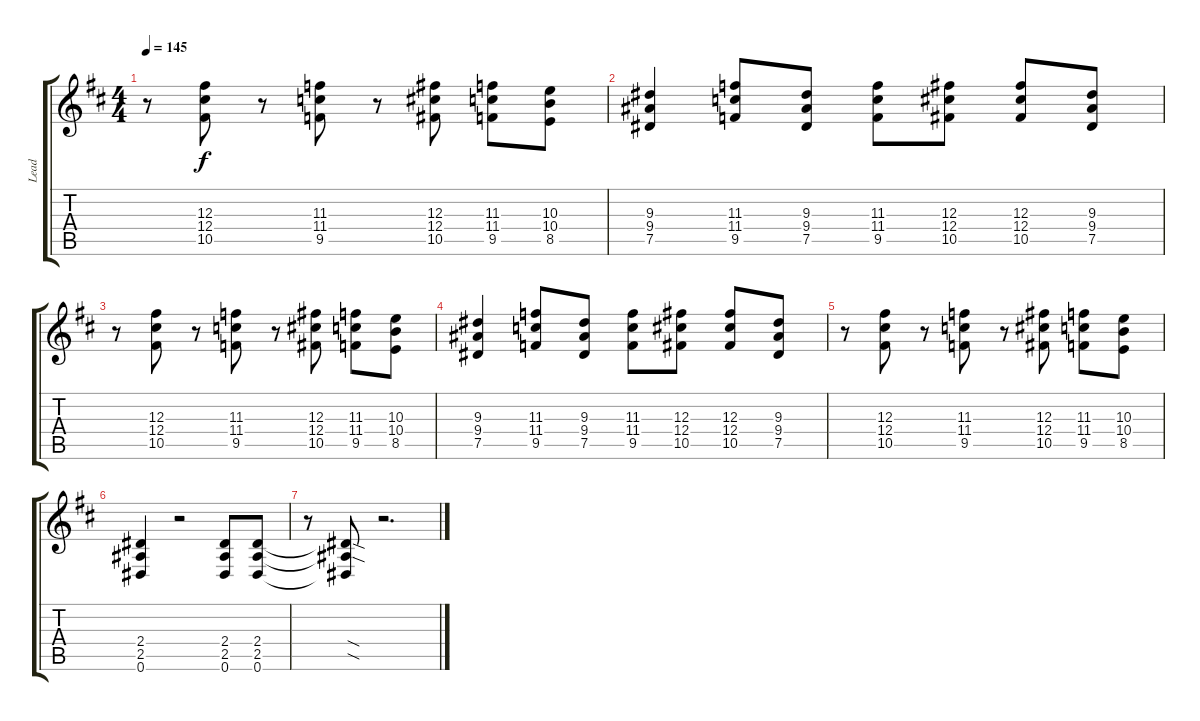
\track ("Lead" "Lead") {instrument distortionguitar}
\staff {score tabs}
\tuning (Eb4 Bb3 Gb3 Db3 Ab2 Eb2) {hide}
\ts (4 4)
\tempo 145
\clef g2
\ks d
r.8{dy f} (12.3 12.4 10.5).8 r.8 (11.3 11.4 9.5).8 r.8 (12.3 12.4 10.5).8 (11.3 11.4 9.5).8 (10.3 10.4 8.5).8 |
(9.3 9.4 7.5).4 (11.3 11.4 9.5).8 (9.3 9.4 7.5).8 (11.3 11.4 9.5).8 (12.3 12.4 10.5).8 (12.3 12.4 10.5).8 (9.3 9.4 7.5).8 |
r.8 (12.3 12.4 10.5).8 r.8 (11.3 11.4 9.5).8 r.8 (12.3 12.4 10.5).8 (11.3 11.4 9.5).8 (10.3 10.4 8.5).8 |
(9.3 9.4 7.5).4 (11.3 11.4 9.5).8 (9.3 9.4 7.5).8 (11.3 11.4 9.5).8 (12.3 12.4 10.5).8 (12.3 12.4 10.5).8 (9.3 9.4 7.5).8 |
r.8 (12.3 12.4 10.5).8 r.8 (11.3 11.4 9.5).8 r.8 (12.3 12.4 10.5).8 (11.3 11.4 9.5).8 (10.3 10.4 8.5).8 |
(2.4 2.5 0.6).4 r.2 (2.4 2.5 0.6).8 (2.4 2.5 0.6).8 |
r.8 (2.4{sod t} 2.5{sod t} 0.6{t}).8 r.2{d}
